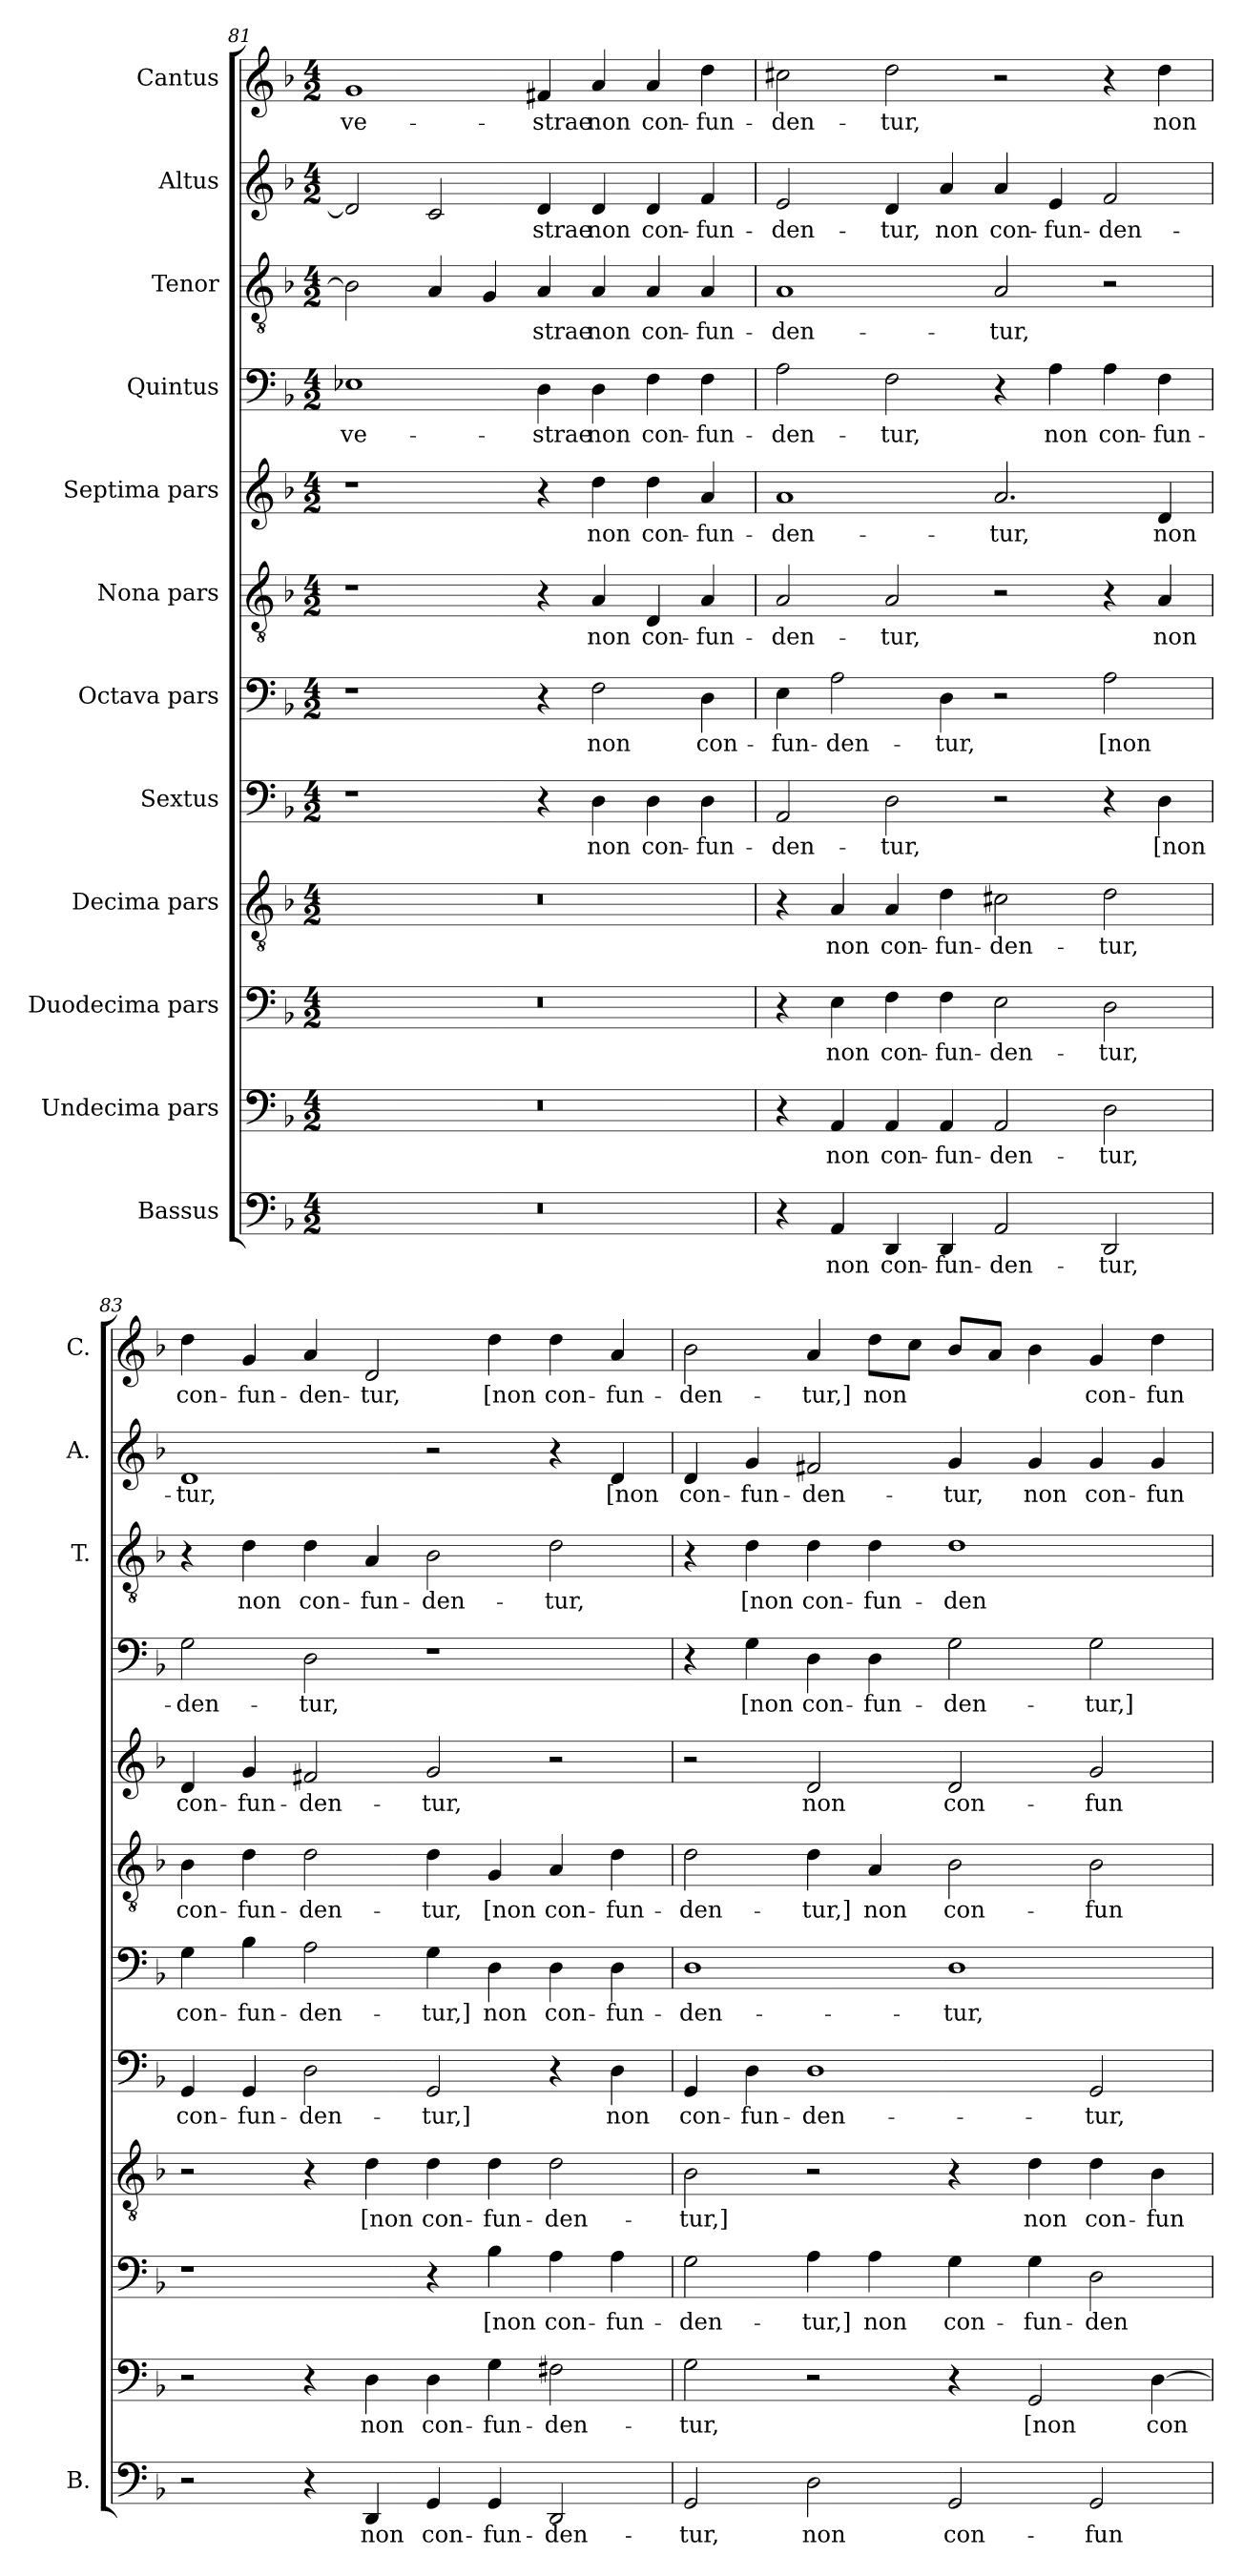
**kern	**text	**kern	**text	**kern	**text	**kern	**text	**kern	**text	**kern	**text	**kern	**text	**kern	**text	**kern	**text	**kern	**text	**kern	**text	**kern	**text
*part12	*part12	*part11	*part11	*part10	*part10	*part9	*part9	*part8	*part8	*part7	*part7	*part6	*part6	*part5	*part5	*part4	*part4	*part3	*part3	*part2	*part2	*part1	*part1
*staff12	*staff12	*staff11	*staff11	*staff10	*staff10	*staff9	*staff9	*staff8	*staff8	*staff7	*staff7	*staff6	*staff6	*staff5	*staff5	*staff4	*staff4	*staff3	*staff3	*staff2	*staff2	*staff1	*staff1
*I"Bassus	*	*I"Undecima pars	*	*I"Duodecima pars	*	*I"Decima pars	*	*I"Sextus	*	*I"Octava pars	*	*I"Nona pars	*	*I"Septima pars	*	*I"Quintus	*	*I"Tenor	*	*I"Altus	*	*I"Cantus	*
*I'B.	*	*	*	*	*	*	*	*	*	*	*	*	*	*	*	*	*	*I'T.	*	*I'A.	*	*I'C.	*
*clefF4	*	*clefF4	*	*clefF4	*	*clefGv2	*	*clefF4	*	*clefF4	*	*clefGv2	*	*clefG2	*	*clefF4	*	*clefGv2	*	*clefG2	*	*clefG2	*
*	*	*	*	*	*	*ITrd7c12	*	*	*	*	*	*ITrd7c12	*	*	*	*	*	*ITrd7c12	*	*	*	*	*
*k[b-]	*	*k[b-]	*	*k[b-]	*	*k[b-]	*	*k[b-]	*	*k[b-]	*	*k[b-]	*	*k[b-]	*	*k[b-]	*	*k[b-]	*	*k[b-]	*	*k[b-]	*
*F:	*	*F:	*	*F:	*	*F:	*	*F:	*	*F:	*	*F:	*	*F:	*	*F:	*	*F:	*	*F:	*	*F:	*
*M4/2	*	*M4/2	*	*M4/2	*	*M4/2	*	*M4/2	*	*M4/2	*	*M4/2	*	*M4/2	*	*M4/2	*	*M4/2	*	*M4/2	*	*M4/2	*
=81	=81	=81	=81	=81	=81	=81	=81	=81	=81	=81	=81	=81	=81	=81	=81	=81	=81	=81	=81	=81	=81	=81	=81
!LO:N:vis=1	!	!LO:N:vis=1	!	!LO:N:vis=1	!	!LO:N:vis=1	!	!	!	!	!	!	!	!	!	!	!LO:LY:b	!	!	!	!	!	!LO:LY:b
0r	.	0r	.	0r	.	0r	.	1r	.	1r	.	1r	.	1r	.	1E-X	ve-	2BB-\]	.	2d/]	.	1g	ve-
.	.	.	.	.	.	.	.	.	.	.	.	.	.	.	.	.	.	4AA/	.	2c/	.	.	.
.	.	.	.	.	.	.	.	.	.	.	.	.	.	.	.	.	.	4GG/	.	.	.	.	.
!	!	!	!	!	!	!	!	!	!	!	!	!	!	!	!	!	!LO:LY:b	!	!LO:LY:b	!	!LO:LY:b	!	!LO:LY:b
.	.	.	.	.	.	.	.	4r	.	4r	.	4r	.	4r	.	4D\	-strae	4AA/	-strae	4d/	-strae	4f#X/	-strae
!	!	!	!	!	!	!	!	!	!LO:LY:b	!	!LO:LY:b	!	!LO:LY:b	!	!LO:LY:b	!	!LO:LY:b	!	!LO:LY:b	!	!LO:LY:b	!	!LO:LY:b
.	.	.	.	.	.	.	.	4D\	non	2F\	non	4AA/	non	4dd\	non	4D\	non	4AA/	non	4d/	non	4a/	non
!	!	!	!	!	!	!	!	!	!LO:LY:b	!	!	!	!LO:LY:b	!	!LO:LY:b	!	!LO:LY:b	!	!LO:LY:b	!	!LO:LY:b	!	!LO:LY:b
.	.	.	.	.	.	.	.	4D\	con-	.	.	4DD/	con-	4dd\	con-	4F\	con-	4AA/	con-	4d/	con-	4a/	con-
!	!	!	!	!	!	!	!	!	!LO:LY:b	!	!LO:LY:b	!	!LO:LY:b	!	!LO:LY:b	!	!LO:LY:b	!	!LO:LY:b	!	!LO:LY:b	!	!LO:LY:b
.	.	.	.	.	.	.	.	4D\	-fun-	4D\	con-	4AA/	-fun-	4a/	-fun-	4F\	-fun-	4AA/	-fun-	4f/	-fun-	4dd\	-fun-
!!LO:PB:g=z
=82	=82	=82	=82	=82	=82	=82	=82	=82	=82	=82	=82	=82	=82	=82	=82	=82	=82	=82	=82	=82	=82	=82	=82
!	!	!	!	!	!	!	!	!	!LO:LY:b	!	!LO:LY:b	!	!LO:LY:b	!	!LO:LY:b	!	!LO:LY:b	!	!LO:LY:b	!	!LO:LY:b	!	!LO:LY:b
4r	.	4r	.	4r	.	4r	.	2AA/	-den-	4E\	-fun-	2AA/	-den-	1a	-den-	2A\	-den-	1AA	-den-	2e/	-den-	2cc#X\	-den-
!	!LO:LY:b	!	!LO:LY:b	!	!LO:LY:b	!	!LO:LY:b	!	!	!	!LO:LY:b	!	!	!	!	!	!	!	!	!	!	!	!
4AA/	non	4AA/	non	4E\	non	4AA/	non	.	.	2A\	-den-	.	.	.	.	.	.	.	.	.	.	.	.
!	!LO:LY:b	!	!LO:LY:b	!	!LO:LY:b	!	!LO:LY:b	!	!LO:LY:b	!	!	!	!LO:LY:b	!	!	!	!LO:LY:b	!	!	!	!LO:LY:b	!	!LO:LY:b
4DD/	con-	4AA/	con-	4F\	con-	4AA/	con-	2D\	-tur,	.	.	2AA/	-tur,	.	.	2F\	-tur,	.	.	4d/	-tur,	2dd\	-tur,
!	!LO:LY:b	!	!LO:LY:b	!	!LO:LY:b	!	!LO:LY:b	!	!	!	!LO:LY:b	!	!	!	!	!	!	!	!	!	!LO:LY:b	!	!
4DD/	-fun-	4AA/	-fun-	4F\	-fun-	4D\	-fun-	.	.	4D\	-tur,	.	.	.	.	.	.	.	.	4a/	non	.	.
!	!LO:LY:b	!	!LO:LY:b	!	!LO:LY:b	!	!LO:LY:b	!	!	!	!	!	!	!	!LO:LY:b	!	!	!	!LO:LY:b	!	!LO:LY:b	!	!
2AA/	-den-	2AA/	-den-	2E\	-den-	2C#X\	-den-	2r	.	2r	.	2r	.	2.a/	-tur,	4r	.	2AA/	-tur,	4a/	con-	2r	.
!	!	!	!	!	!	!	!	!	!	!	!	!	!	!	!	!	!LO:LY:b	!	!	!	!LO:LY:b	!	!
.	.	.	.	.	.	.	.	.	.	.	.	.	.	.	.	4A\	non	.	.	4e/	-fun-	.	.
!	!LO:LY:b	!	!LO:LY:b	!	!LO:LY:b	!	!LO:LY:b	!	!	!	!LO:LY:b	!	!	!	!	!	!LO:LY:b	!	!	!	!LO:LY:b	!	!
2DD/	-tur,	2D\	-tur,	2D\	-tur,	2D\	-tur,	4r	.	2A\	[non	4r	.	.	.	4A\	con-	2r	.	2f/	-den-	4r	.
!	!	!	!	!	!	!	!	!	!LO:LY:b	!	!	!	!LO:LY:b	!	!LO:LY:b	!	!LO:LY:b	!	!	!	!	!	!LO:LY:b
.	.	.	.	.	.	.	.	4D\	[non	.	.	4AA/	non	4d/	non	4F\	-fun-	.	.	.	.	4dd\	non
=83	=83	=83	=83	=83	=83	=83	=83	=83	=83	=83	=83	=83	=83	=83	=83	=83	=83	=83	=83	=83	=83	=83	=83
!	!	!	!	!	!	!	!	!	!LO:LY:b	!	!LO:LY:b	!	!LO:LY:b	!	!LO:LY:b	!	!LO:LY:b	!	!	!	!LO:LY:b	!	!LO:LY:b
2r	.	2r	.	1r	.	2r	.	4GG/	con-	4G\	con-	4BB-\	con-	4d/	con-	2G\	-den-	4r	.	1d	-tur,	4dd\	con-
!	!	!	!	!	!	!	!	!	!LO:LY:b	!	!LO:LY:b	!	!LO:LY:b	!	!LO:LY:b	!	!	!	!LO:LY:b	!	!	!	!LO:LY:b
.	.	.	.	.	.	.	.	4GG/	-fun-	4B-\	-fun-	4D\	-fun-	4g/	-fun-	.	.	4D\	non	.	.	4g/	-fun-
!	!	!	!	!	!	!	!	!	!LO:LY:b	!	!LO:LY:b	!	!LO:LY:b	!	!LO:LY:b	!	!LO:LY:b	!	!LO:LY:b	!	!	!	!LO:LY:b
4r	.	4r	.	.	.	4r	.	2D\	-den-	2A\	-den-	2D\	-den-	2f#X/	-den-	2D\	-tur,	4D\	con-	.	.	4a/	-den-
!	!LO:LY:b	!	!LO:LY:b	!	!	!	!LO:LY:b	!	!	!	!	!	!	!	!	!	!	!	!LO:LY:b	!	!	!	!LO:LY:b
4DD/	non	4D\	non	.	.	4D\	[non	.	.	.	.	.	.	.	.	.	.	4AA/	-fun-	.	.	2d/	-tur,
!	!LO:LY:b	!	!LO:LY:b	!	!	!	!LO:LY:b	!	!LO:LY:b	!	!LO:LY:b	!	!LO:LY:b	!	!LO:LY:b	!	!	!	!LO:LY:b	!	!	!	!
4GG/	con-	4D\	con-	4r	.	4D\	con-	2GG/	-tur,]	4G\	-tur,]	4D\	-tur,	2g/	-tur,	1r	.	2BB-\	-den-	2r	.	.	.
!	!LO:LY:b	!	!LO:LY:b	!	!LO:LY:b	!	!LO:LY:b	!	!	!	!LO:LY:b	!	!LO:LY:b	!	!	!	!	!	!	!	!	!	!LO:LY:b
4GG/	-fun-	4G\	-fun-	4B-\	[non	4D\	-fun-	.	.	4D\	non	4GG/	[non	.	.	.	.	.	.	.	.	4dd\	[non
!	!LO:LY:b	!	!LO:LY:b	!	!LO:LY:b	!	!LO:LY:b	!	!	!	!LO:LY:b	!	!LO:LY:b	!	!	!	!	!	!LO:LY:b	!	!	!	!LO:LY:b
2DD/	-den-	2F#X\	-den-	4A\	con-	2D\	-den-	4r	.	4D\	con-	4AA/	con-	2r	.	.	.	2D\	-tur,	4r	.	4dd\	con-
!	!	!	!	!	!LO:LY:b	!	!	!	!LO:LY:b	!	!LO:LY:b	!	!LO:LY:b	!	!	!	!	!	!	!	!LO:LY:b	!	!LO:LY:b
.	.	.	.	4A\	-fun-	.	.	4D\	non	4D\	-fun-	4D\	-fun-	.	.	.	.	.	.	4d/	[non	4a/	-fun-
=84	=84	=84	=84	=84	=84	=84	=84	=84	=84	=84	=84	=84	=84	=84	=84	=84	=84	=84	=84	=84	=84	=84	=84
!	!LO:LY:b	!	!LO:LY:b	!	!LO:LY:b	!	!LO:LY:b	!	!LO:LY:b	!	!LO:LY:b	!	!LO:LY:b	!	!	!	!	!	!	!	!LO:LY:b	!	!LO:LY:b
2GG/	-tur,	2G\	-tur,	2G\	-den-	2BB-\	-tur,]	4GG/	con-	1D	-den-	2D\	-den-	2r	.	4r	.	4r	.	4d/	con-	2b-\	-den-
!	!	!	!	!	!	!	!	!	!LO:LY:b	!	!	!	!	!	!	!	!LO:LY:b	!	!LO:LY:b	!	!LO:LY:b	!	!
.	.	.	.	.	.	.	.	4D\	-fun-	.	.	.	.	.	.	4G\	[non	4D\	[non	4g/	-fun-	.	.
!	!LO:LY:b	!	!	!	!LO:LY:b	!	!	!	!LO:LY:b	!	!	!	!LO:LY:b	!	!LO:LY:b	!	!LO:LY:b	!	!LO:LY:b	!	!LO:LY:b	!	!LO:LY:b
2D\	non	2r	.	4A\	-tur,]	2r	.	1D	-den-	.	.	4D\	-tur,]	2d/	non	4D\	con-	4D\	con-	2f#X/	-den-	4a/	-tur,]
!	!	!	!	!	!LO:LY:b	!	!	!	!	!	!	!	!LO:LY:b	!	!	!	!LO:LY:b	!	!LO:LY:b	!	!	!	!LO:LY:b
.	.	.	.	4A\	non	.	.	.	.	.	.	4AA/	non	.	.	4D\	-fun-	4D\	-fun-	.	.	8dd\L	non
.	.	.	.	.	.	.	.	.	.	.	.	.	.	.	.	.	.	.	.	.	.	8cc\J	.
!	!LO:LY:b	!	!	!	!LO:LY:b	!	!	!	!	!	!LO:LY:b	!	!LO:LY:b	!	!LO:LY:b	!	!LO:LY:b	!	!LO:LY:b	!	!LO:LY:b	!	!
2GG/	con-	4r	.	4G\	con-	4r	.	.	.	1D	-tur,	2BB-\	con-	2d/	con-	2G\	-den-	1D	-den-	4g/	-tur,	8b-/L	.
.	.	.	.	.	.	.	.	.	.	.	.	.	.	.	.	.	.	.	.	.	.	8a/J	.
!	!	!	!LO:LY:b	!	!LO:LY:b	!	!LO:LY:b	!	!	!	!	!	!	!	!	!	!	!	!	!	!LO:LY:b	!	!
.	.	2GG/	[non	4G\	-fun-	4D\	non	.	.	.	.	.	.	.	.	.	.	.	.	4g/	non	4b-\	.
!	!LO:LY:b	!	!	!	!LO:LY:b	!	!LO:LY:b	!	!LO:LY:b	!	!	!	!LO:LY:b	!	!LO:LY:b	!	!LO:LY:b	!	!	!	!LO:LY:b	!	!LO:LY:b
2GG/	-fun-	.	.	2D\	-den-	4D\	con-	2GG/	-tur,	.	.	2BB-\	-fun-	2g/	-fun-	2G\	-tur,]	.	.	4g/	con-	4g/	con-
!	!	!	!LO:LY:b	!	!	!	!LO:LY:b	!	!	!	!	!	!	!	!	!	!	!	!	!	!LO:LY:b	!	!LO:LY:b
.	.	[>4D\	con-	.	.	4BB-\	-fun-	.	.	.	.	.	.	.	.	.	.	.	.	4g/	-fun-	4dd\	-fun-
=	=	=	=	=	=	=	=	=	=	=	=	=	=	=	=	=	=	=	=	=	=	=	=
*-	*-	*-	*-	*-	*-	*-	*-	*-	*-	*-	*-	*-	*-	*-	*-	*-	*-	*-	*-	*-	*-	*-	*-
